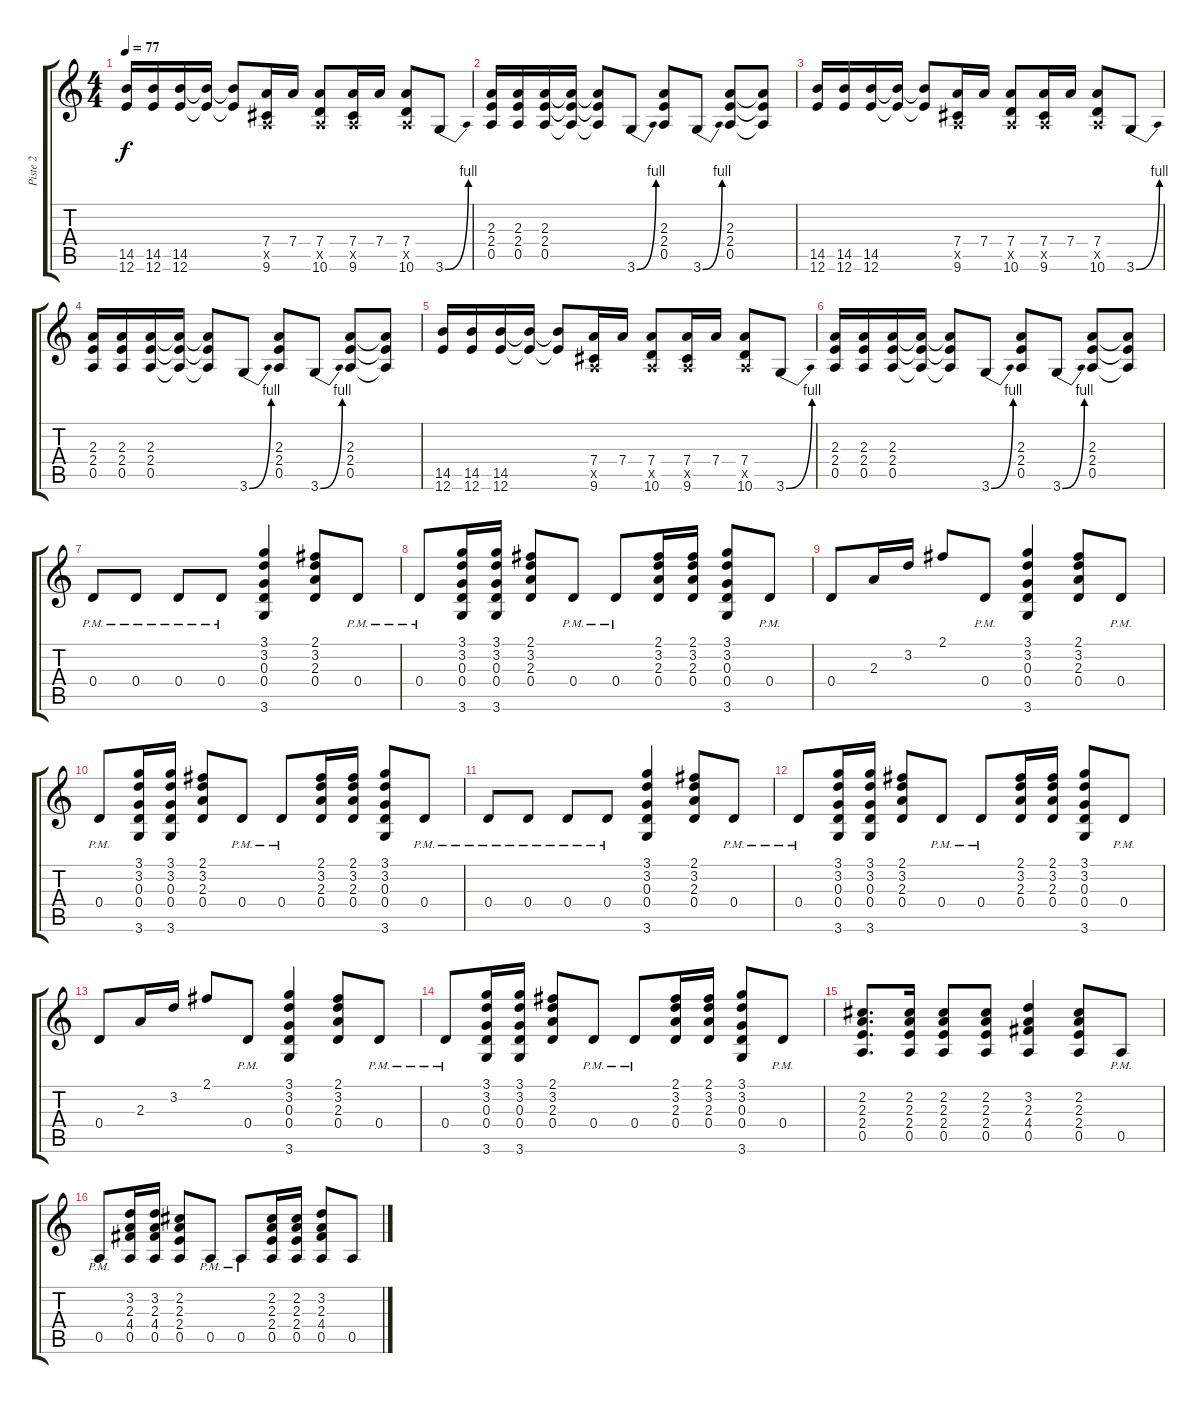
\track ("Piste 2" "Piste 2") {instrument distortionguitar}
\staff {score tabs}
\tuning (E4 B3 G3 D3 A2 E2) {hide}
\ts (4 4)
\tempo 77
\clef g2
\ks c
(14.5 12.6).16{dy f} (14.5 12.6).16 (14.5 12.6).16 (14.5{t} 12.6{t}).16 (14.5{t} 12.6{t}).8 (7.4 0.5{x} 9.6).16 7.4.16 (7.4 0.5{x} 10.6).8 (7.4 0.5{x} 9.6).16 7.4.16 (7.4 0.5{x} 10.6).8 3.6{be (bend 0 0 60 4)}.8 |
(2.3 2.4 0.5).16 (2.3 2.4 0.5).16 (2.3 2.4 0.5).16 (2.3{t} 2.4{t} 0.5{t}).16 (2.3{t} 2.4{t} 0.5{t}).8 3.6{be (bend 0 0 60 4)}.8 (2.3 2.4 0.5).8 3.6{be (bend 0 0 60 4)}.8 (2.3 2.4 0.5).8 (2.3{t} 2.4{t} 0.5{t}).8 |
(14.5 12.6).16 (14.5 12.6).16 (14.5 12.6).16 (14.5{t} 12.6{t}).16 (14.5{t} 12.6{t}).8 (7.4 0.5{x} 9.6).16 7.4.16 (7.4 0.5{x} 10.6).8 (7.4 0.5{x} 9.6).16 7.4.16 (7.4 0.5{x} 10.6).8 3.6{be (bend 0 0 60 4)}.8 |
(2.3 2.4 0.5).16 (2.3 2.4 0.5).16 (2.3 2.4 0.5).16 (2.3{t} 2.4{t} 0.5{t}).16 (2.3{t} 2.4{t} 0.5{t}).8 3.6{be (bend 0 0 60 4)}.8 (2.3 2.4 0.5).8 3.6{be (bend 0 0 60 4)}.8 (2.3 2.4 0.5).8 (2.3{t} 2.4{t} 0.5{t}).8 |
(14.5 12.6).16 (14.5 12.6).16 (14.5 12.6).16 (14.5{t} 12.6{t}).16 (14.5{t} 12.6{t}).8 (7.4 0.5{x} 9.6).16 7.4.16 (7.4 0.5{x} 10.6).8 (7.4 0.5{x} 9.6).16 7.4.16 (7.4 0.5{x} 10.6).8 3.6{be (bend 0 0 60 4)}.8 |
(2.3 2.4 0.5).16 (2.3 2.4 0.5).16 (2.3 2.4 0.5).16 (2.3{t} 2.4{t} 0.5{t}).16 (2.3{t} 2.4{t} 0.5{t}).8 3.6{be (bend 0 0 60 4)}.8 (2.3 2.4 0.5).8 3.6{be (bend 0 0 60 4)}.8 (2.3 2.4 0.5).8 (2.3{t} 2.4{t} 0.5{t}).8 |
0.4{pm}.8 0.4{pm}.8 0.4{pm}.8 0.4{pm}.8 (3.1 3.2 0.3 0.4 3.6).4 (2.1 3.2 2.3 0.4).8 0.4{pm}.8 |
0.4{pm}.8 (3.1 3.2 0.3 0.4 3.6).16 (3.1 3.2 0.3 0.4 3.6).16 (2.1 3.2 2.3 0.4).8 0.4{pm}.8 0.4{pm}.8 (2.1 3.2 2.3 0.4).16 (2.1 3.2 2.3 0.4).16 (3.1 3.2 0.3 0.4 3.6).8 0.4{pm}.8 |
0.4.8 2.3.16 3.2.16 2.1.8 0.4{pm}.8 (3.1 3.2 0.3 0.4 3.6).4 (2.1 3.2 2.3 0.4).8 0.4{pm}.8 |
0.4{pm}.8 (3.1 3.2 0.3 0.4 3.6).16 (3.1 3.2 0.3 0.4 3.6).16 (2.1 3.2 2.3 0.4).8 0.4{pm}.8 0.4{pm}.8 (2.1 3.2 2.3 0.4).16 (2.1 3.2 2.3 0.4).16 (3.1 3.2 0.3 0.4 3.6).8 0.4{pm}.8 |
0.4{pm}.8 0.4{pm}.8 0.4{pm}.8 0.4{pm}.8 (3.1 3.2 0.3 0.4 3.6).4 (2.1 3.2 2.3 0.4).8 0.4{pm}.8 |
0.4{pm}.8 (3.1 3.2 0.3 0.4 3.6).16 (3.1 3.2 0.3 0.4 3.6).16 (2.1 3.2 2.3 0.4).8 0.4{pm}.8 0.4{pm}.8 (2.1 3.2 2.3 0.4).16 (2.1 3.2 2.3 0.4).16 (3.1 3.2 0.3 0.4 3.6).8 0.4{pm}.8 |
0.4.8 2.3.16 3.2.16 2.1.8 0.4{pm}.8 (3.1 3.2 0.3 0.4 3.6).4 (2.1 3.2 2.3 0.4).8 0.4{pm}.8 |
0.4{pm}.8 (3.1 3.2 0.3 0.4 3.6).16 (3.1 3.2 0.3 0.4 3.6).16 (2.1 3.2 2.3 0.4).8 0.4{pm}.8 0.4{pm}.8 (2.1 3.2 2.3 0.4).16 (2.1 3.2 2.3 0.4).16 (3.1 3.2 0.3 0.4 3.6).8 0.4{pm}.8 |
(2.2 2.3 2.4 0.5).8{d} (2.2 2.3 2.4 0.5).16 (2.2 2.3 2.4 0.5).8 (2.2 2.3 2.4 0.5).8 (3.2 2.3 4.4 0.5).4 (2.2 2.3 2.4 0.5).8 0.5{pm}.8 |
0.5{pm}.8 (3.2 2.3 4.4 0.5).16 (3.2 2.3 4.4 0.5).16 (2.2 2.3 2.4 0.5).8 0.5{pm}.8 0.5{pm}.8 (2.2 2.3 2.4 0.5).16 (2.2 2.3 2.4 0.5).16 (3.2 2.3 4.4 0.5).8 0.5.8
